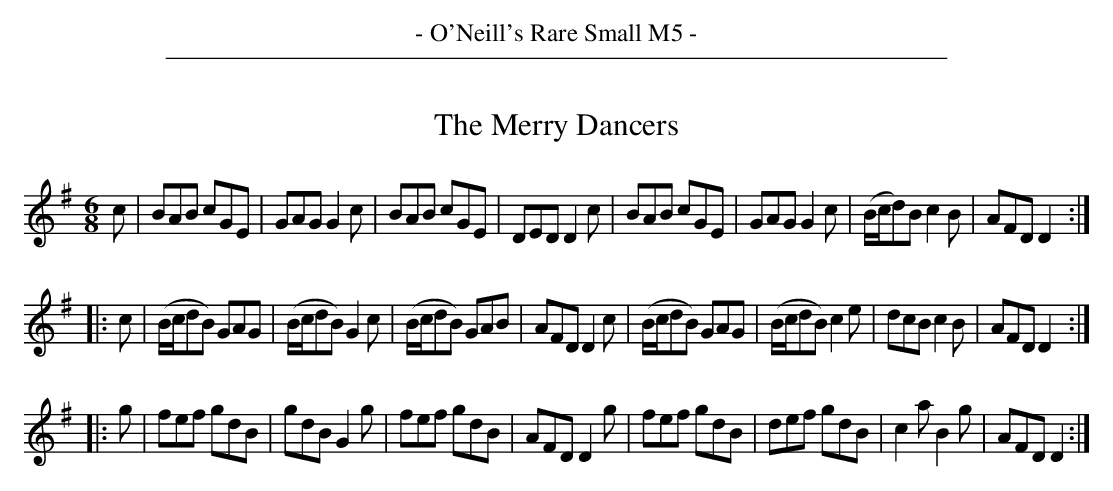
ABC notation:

X:1
T: The Merry Dancers
M: 6/8
L: 1/8
K: G
c |\
BAB cGE | GAG G2c | BAB cGE | DED D2c |\
BAB cGE | GAG G2c | (B/c/d)B c2B | AFD D2 ::
c |\
(B/c/dB) GAG | (B/c/dB) G2c | (B/c/dB) GAB | AFD D2c |\
(B/c/dB) GAG | (B/c/dB) c2e | dcB c2B | AFD D2 ::
g |\
fef gdB | gdB G2g | fef gdB | AFD D2g |\
fef gdB | def gdB | c2a B2g | AFD D2 :|
